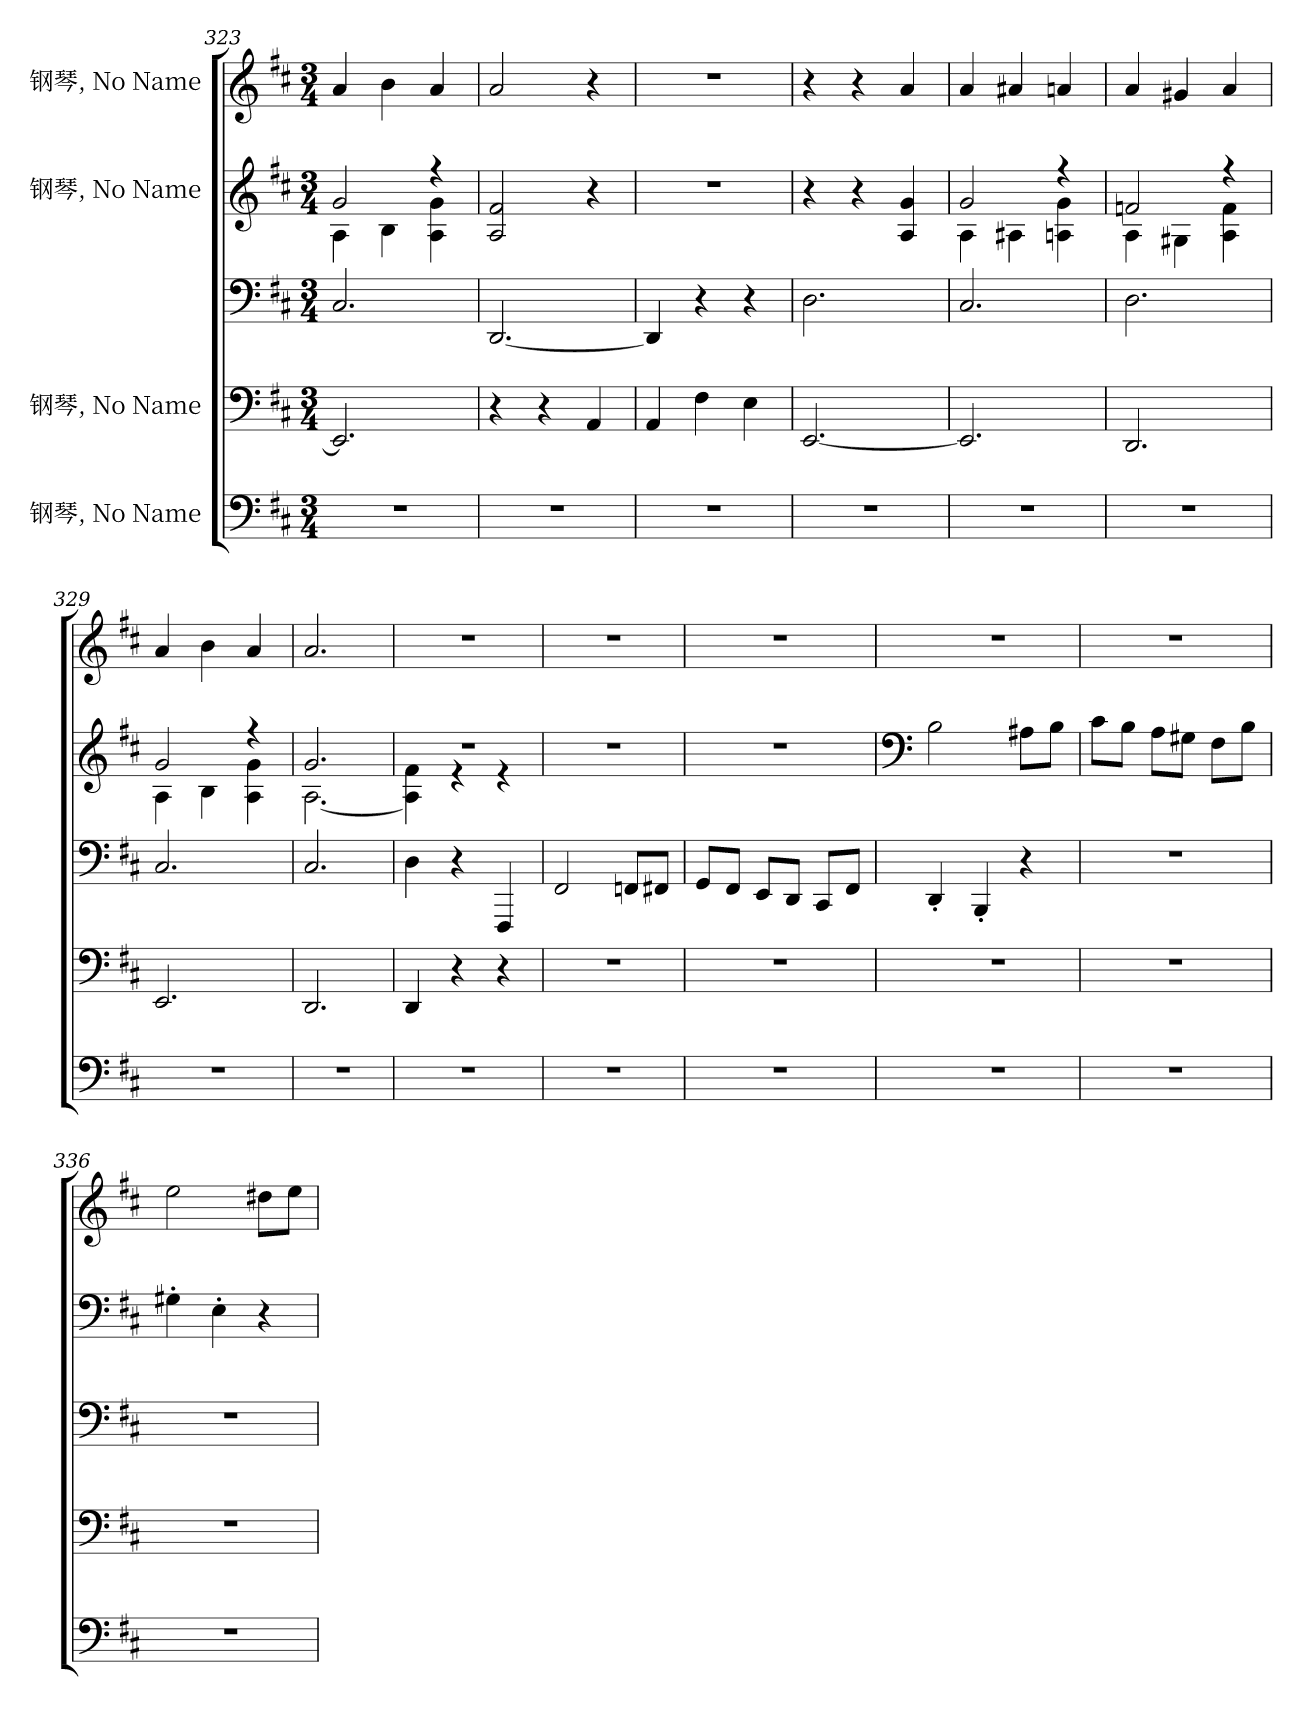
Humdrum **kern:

**kern	**kern	**kern	**kern	**kern
*part4	*part3	*part3	*part2	*part1
*staff5	*staff4	*staff3	*staff2	*staff1
*I"钢琴, No Name	*I"钢琴, No Name	*	*I"钢琴, No Name	*I"钢琴, No Name
!!LO:PB:g=z
*clefF4	*clefF4	*clefF4	*clefG2	*clefG2
*k[f#c#]	*k[f#c#]	*k[f#c#]	*k[f#c#]	*k[f#c#]
*M3/4	*M3/4	*M3/4	*M3/4	*M3/4
=323	=323	=323	=323	=323
*	*	*	*^	*
2.r	2.EE/]	2.C#/	2g/	4A\	4a/
.	.	.	.	4B\	4b\
.	.	.	4r	4A\ 4g\	4a/
*	*	*	*v	*v	*
=324	=324	=324	=324	=324
2.r	4r	[2.DD/	2A/ 2f#/	2a/
.	4r	.	.	.
.	4AA/	.	4r	4r
=325	=325	=325	=325	=325
2.r	4AA/	4DD/]	2.r	2.r
.	4F#\	4r	.	.
.	4E\	4r	.	.
=326	=326	=326	=326	=326
2.r	[2.EE/	2.D\	4r	4r
.	.	.	4r	4r
.	.	.	4A/ 4g/	4a/
=327	=327	=327	=327	=327
*	*	*	*^	*
2.r	2.EE/]	2.C#/	2g/	4A\	4a/
.	.	.	.	4A#X\	4a#X/
.	.	.	4r	4An\ 4g\	4an/
=328	=328	=328	=328	=328	=328
2.r	2.DD/	2.D\	2fn/	4A\	4a/
.	.	.	.	4G#X\	4g#X/
.	.	.	4r	4A\ 4f\	4a/
=329	=329	=329	=329	=329	=329
2.r	2.EE/	2.C#/	2g/	4A\	4a/
.	.	.	.	4B\	4b\
.	.	.	4r	4A\ 4g\	4a/
=330	=330	=330	=330	=330	=330
*	*	*	*	*	*MM161
2.r	2.DD/	2.C#/	2.g/	[2.A\	2.a/
=331	=331	=331	=331	=331	=331
2.r	4DD/	4D\	2.r	4A\] 4f#\	2.r
.	4r	4r	.	4r	.
.	4r	4FFF#/	.	4r	.
*	*	*	*v	*v	*
!!LO:LB:g=z
=332	=332	=332	=332	=332
2.r	2.r	2FF#/	2.r	2.r
.	.	8FFn/L	.	.
.	.	8FF#X/J	.	.
=333	=333	=333	=333	=333
2.r	2.r	8GG/L	2.r	2.r
.	.	8FF#/J	.	.
.	.	8EE/L	.	.
.	.	8DD/J	.	.
.	.	8CC#/L	.	.
.	.	8FF#/J	.	.
=334	=334	=334	=334	=334
*	*	*	*clefF4	*
*	*	*	*	*MM199
2.r	2.r	4DD'/	2B\	2.r
.	.	4BBB'/	.	.
.	.	4r	8A#X\L	.
.	.	.	8B\J	.
=335	=335	=335	=335	=335
2.r	2.r	2.r	8c#\L	2.r
.	.	.	8B\J	.
.	.	.	8A\L	.
.	.	.	8G#X\J	.
.	.	.	8F#\L	.
.	.	.	8B\J	.
=336	=336	=336	=336	=336
2.r	2.r	2.r	4G#X'\	2ee\
.	.	.	4E'\	.
.	.	.	4r	8dd#X\L
.	.	.	.	8ee\J
=	=	=	=	=
*-	*-	*-	*-	*-
